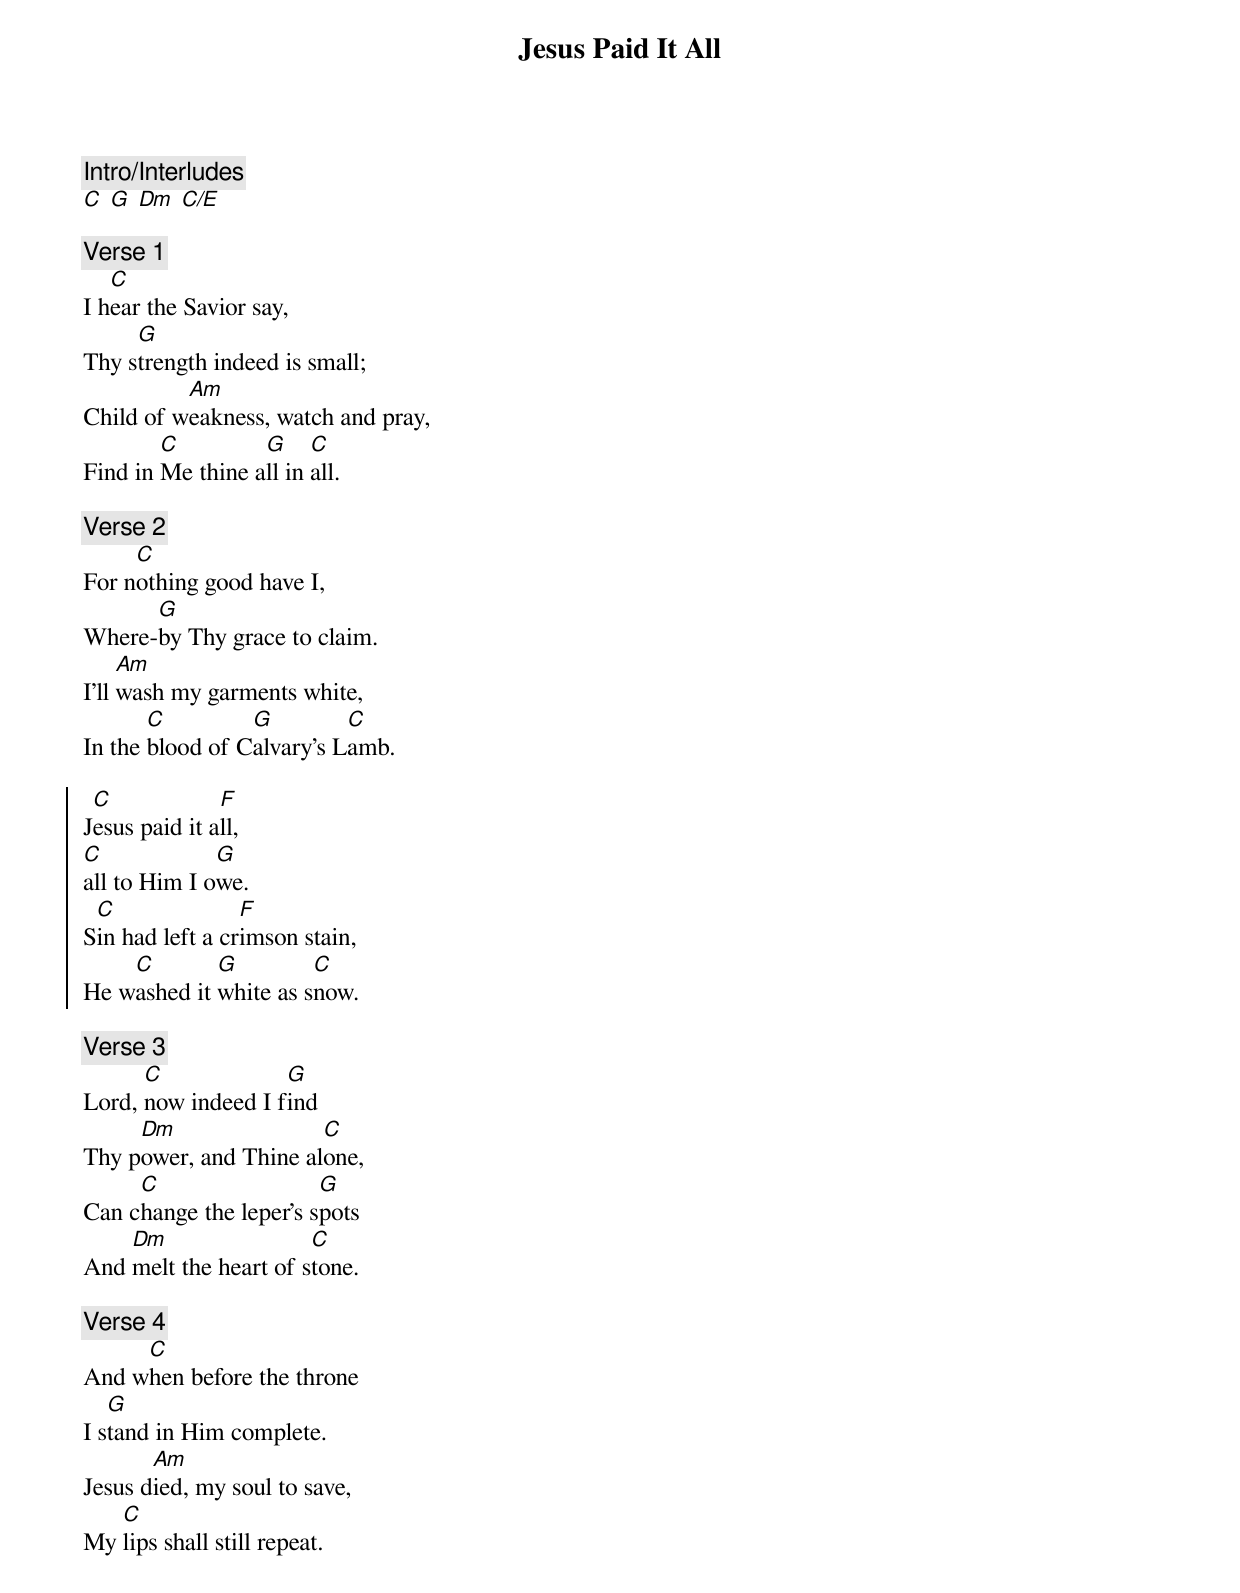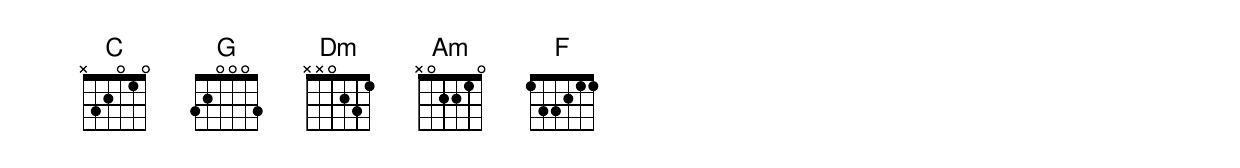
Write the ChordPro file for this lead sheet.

{title:Jesus Paid It All}
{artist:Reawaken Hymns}
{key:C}

{comment:Intro/Interludes}
[C] [G] [Dm] [C/E]

{comment:Verse 1}
I h[C]ear the Savior say,
Thy s[G]trength indeed is small;
Child of w[Am]eakness, watch and pray,
Find in [C]Me thine a[G]ll in [C]all.

{comment:Verse 2}
For n[C]othing good have I,
Where-[G]by Thy grace to claim.
I'll [Am]wash my garments white,
In the [C]blood of C[G]alvary's L[C]amb.

{start_of_chorus}
J[C]esus paid it a[F]ll,
[C]all to Him I o[G]we.
S[C]in had left a cr[F]imson stain,
He w[C]ashed it [G]white as s[C]now.
{end_of_chorus}

{comment:Verse 3}
Lord, [C]now indeed I f[G]ind
Thy p[Dm]ower, and Thine al[C]one,
Can c[C]hange the leper’s s[G]pots
And [Dm]melt the heart of s[C]tone.

{comment:Verse 4}
And w[C]hen before the throne
I s[G]tand in Him complete.
Jesus d[Am]ied, my soul to save,
My [C]lips shall still repeat.
